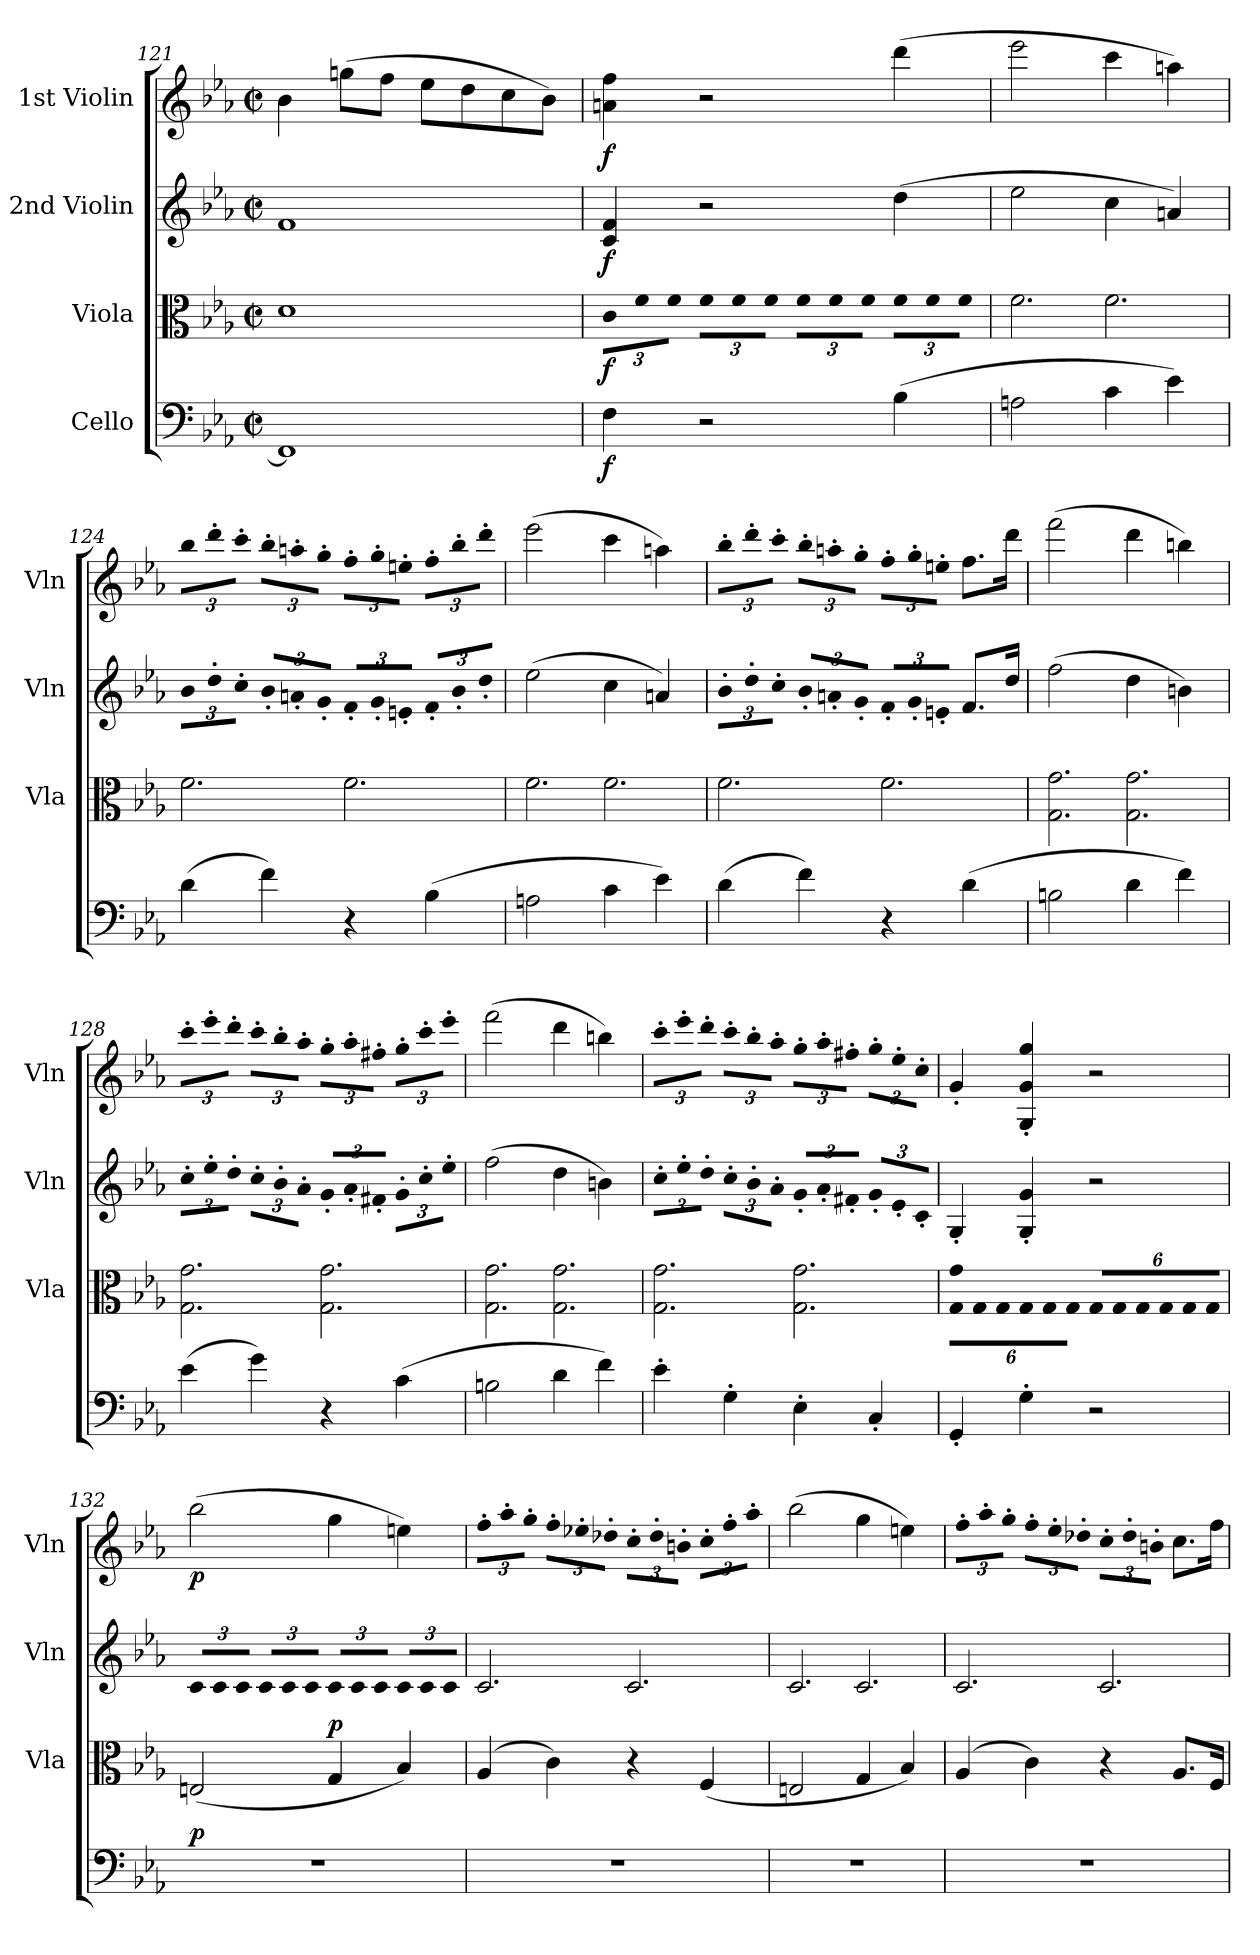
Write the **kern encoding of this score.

**kern	**dynam	**kern	**dynam	**kern	**dynam	**kern	**dynam
*part4	*part4	*part3	*part3	*part2	*part2	*part1	*part1
*staff4	*staff4	*staff3	*staff3	*staff2	*staff2	*staff1	*staff1
*I"Cello	*	*I"Viola	*	*I"2nd Violin	*	*I"1st Violin	*
*	*	*I'Vla	*	*I'Vln	*	*I'Vln	*
*clefF4	*	*clefC3	*	*clefG2	*	*clefG2	*
*k[b-e-a-]	*	*k[b-e-a-]	*	*k[b-e-a-]	*	*k[b-e-a-]	*
*E-:	*	*E-:	*	*E-:	*	*E-:	*
*M2/2	*	*M2/2	*	*M2/2	*	*M2/2	*
*met(c|)	*	*met(c|)	*	*met(c|)	*	*met(c|)	*
=121	=121	=121	=121	=121	=121	=121	=121
1FF]	.	1d	.	1f	.	4b-\	.
.	.	.	.	.	.	(8ggn\L	.
.	.	.	.	.	.	8ff\J	.
.	.	.	.	.	.	8ee-\L	.
.	.	.	.	.	.	8dd\	.
.	.	.	.	.	.	8cc\	.
.	.	.	.	.	.	8b-\J)	.
=122	=122	=122	=122	=122	=122	=122	=122
!	!LO:DY:b	!LO:N:vis=8	!LO:DY:b	!	!LO:DY:b	!	!LO:DY:b
4F\	f	12c\L	f	4c/ 4f/	f	4an\ 4ff\	f
!	!	!LO:N:vis=8	!	!	!	!	!
.	.	12f\	.	.	.	.	.
!	!	!LO:N:vis=8	!	!	!	!	!
.	.	12f\J	.	.	.	.	.
!	!	!LO:N:vis=8	!	!	!	!	!
2r	.	12f\L	.	2r	.	2r	.
!	!	!LO:N:vis=8	!	!	!	!	!
.	.	12f\	.	.	.	.	.
!	!	!LO:N:vis=8	!	!	!	!	!
.	.	12f\J	.	.	.	.	.
!	!	!LO:N:vis=8	!	!	!	!	!
.	.	12f\L	.	.	.	.	.
!	!	!LO:N:vis=8	!	!	!	!	!
.	.	12f\	.	.	.	.	.
!	!	!LO:N:vis=8	!	!	!	!	!
.	.	12f\J	.	.	.	.	.
!	!	!LO:N:vis=8	!	!	!	!	!
(4B-\	.	12f\L	.	(4dd\	.	(4ddd\	.
!	!	!LO:N:vis=8	!	!	!	!	!
.	.	12f\	.	.	.	.	.
!	!	!LO:N:vis=8	!	!	!	!	!
.	.	12f\J	.	.	.	.	.
=123	=123	=123	=123	=123	=123	=123	=123
!	!	!LO:N:vis=2.	!	!	!	!	!
2An\	.	2f\	.	2ee-\	.	2eee-\	.
!	!	!LO:N:vis=2.	!	!	!	!	!
4c\	.	2f\	.	4cc\	.	4ccc\	.
4e-\)	.	.	.	4an/)	.	4aan\)	.
=124	=124	=124	=124	=124	=124	=124	=124
!	!	!LO:N:vis=2.	!	!LO:N:vis=8	!	!LO:N:vis=8	!
(4d\	.	2f\	.	12b-\L	.	12bb-\L	.
!	!	!	!	!LO:N:vis=8	!	!LO:N:vis=8	!
.	.	.	.	12dd'\	.	12ddd'\	.
!	!	!	!	!LO:N:vis=8	!	!LO:N:vis=8	!
.	.	.	.	12cc'\J	.	12ccc'\J	.
!	!	!	!	!LO:N:vis=8	!	!LO:N:vis=8	!
4f\)	.	.	.	12b-'/L	.	12bb-'\L	.
!	!	!	!	!LO:N:vis=8	!	!LO:N:vis=8	!
.	.	.	.	12an'/	.	12aan'\	.
!	!	!	!	!LO:N:vis=8	!	!LO:N:vis=8	!
.	.	.	.	12g'/J	.	12gg'\J	.
!	!	!LO:N:vis=2.	!	!LO:N:vis=8	!	!LO:N:vis=8	!
4r	.	2f\	.	12f'/L	.	12ff'\L	.
!	!	!	!	!LO:N:vis=8	!	!LO:N:vis=8	!
.	.	.	.	12g'/	.	12gg'\	.
!	!	!	!	!LO:N:vis=8	!	!LO:N:vis=8	!
.	.	.	.	12en'/J	.	12een'\J	.
!	!	!	!	!LO:N:vis=8	!	!LO:N:vis=8	!
(4B-\	.	.	.	12f'/L	.	12ff'\L	.
!	!	!	!	!LO:N:vis=8	!	!LO:N:vis=8	!
.	.	.	.	12b-'/	.	12bb-'\	.
!	!	!	!	!LO:N:vis=8	!	!LO:N:vis=8	!
.	.	.	.	12dd'/J	.	12ddd'\J	.
=125	=125	=125	=125	=125	=125	=125	=125
!	!	!LO:N:vis=2.	!	!	!	!	!
2An\	.	2f\	.	(2ee-\	.	(2eee-\	.
!	!	!LO:N:vis=2.	!	!	!	!	!
4c\	.	2f\	.	4cc\	.	4ccc\	.
4e-\)	.	.	.	4an/)	.	4aan\)	.
=126	=126	=126	=126	=126	=126	=126	=126
!	!	!LO:N:vis=2.	!	!LO:N:vis=8	!	!LO:N:vis=8	!
(4d\	.	2f\	.	12b-'\L	.	12bb-'\L	.
!	!	!	!	!LO:N:vis=8	!	!LO:N:vis=8	!
.	.	.	.	12dd'\	.	12ddd'\	.
!	!	!	!	!LO:N:vis=8	!	!LO:N:vis=8	!
.	.	.	.	12cc'\J	.	12ccc'\J	.
!	!	!	!	!LO:N:vis=8	!	!LO:N:vis=8	!
4f\)	.	.	.	12b-'/L	.	12bb-'\L	.
!	!	!	!	!LO:N:vis=8	!	!LO:N:vis=8	!
.	.	.	.	12an'/	.	12aan'\	.
!	!	!	!	!LO:N:vis=8	!	!LO:N:vis=8	!
.	.	.	.	12g'/J	.	12gg'\J	.
!	!	!LO:N:vis=2.	!	!LO:N:vis=8	!	!LO:N:vis=8	!
4r	.	2f\	.	12f'/L	.	12ff'\L	.
!	!	!	!	!LO:N:vis=8	!	!LO:N:vis=8	!
.	.	.	.	12g'/	.	12gg'\	.
!	!	!	!	!LO:N:vis=8	!	!LO:N:vis=8	!
.	.	.	.	12en'/J	.	12een'\J	.
(4d\	.	.	.	8.f/L	.	8.ff\L	.
.	.	.	.	16dd/Jk	.	16ddd\Jk	.
!!LO:LB:g=z
=127	=127	=127	=127	=127	=127	=127	=127
!	!	!LO:N:vis=2.	!	!	!	!	!
2Bn\	.	2G\ 2g\	.	(2ff\	.	(2fff\	.
!	!	!LO:N:vis=2.	!	!	!	!	!
4d\	.	2G\ 2g\	.	4dd\	.	4ddd\	.
4f\)	.	.	.	4bn\)	.	4bbn\)	.
=128	=128	=128	=128	=128	=128	=128	=128
!	!	!LO:N:vis=2.	!	!LO:N:vis=8	!	!LO:N:vis=8	!
(4e-\	.	2G\ 2g\	.	12cc'\L	.	12ccc'\L	.
!	!	!	!	!LO:N:vis=8	!	!LO:N:vis=8	!
.	.	.	.	12ee-'\	.	12eee-'\	.
!	!	!	!	!LO:N:vis=8	!	!LO:N:vis=8	!
.	.	.	.	12dd'\J	.	12ddd'\J	.
!	!	!	!	!LO:N:vis=8	!	!LO:N:vis=8	!
4g\)	.	.	.	12cc'\L	.	12ccc'\L	.
!	!	!	!	!LO:N:vis=8	!	!LO:N:vis=8	!
.	.	.	.	12b-'\	.	12bb-'\	.
!	!	!	!	!LO:N:vis=8	!	!LO:N:vis=8	!
.	.	.	.	12a-'\J	.	12aa-'\J	.
!	!	!LO:N:vis=2.	!	!LO:N:vis=8	!	!LO:N:vis=8	!
4r	.	2G\ 2g\	.	12g'/L	.	12gg'\L	.
!	!	!	!	!LO:N:vis=8	!	!LO:N:vis=8	!
.	.	.	.	12a-'/	.	12aa-'\	.
!	!	!	!	!LO:N:vis=8	!	!LO:N:vis=8	!
.	.	.	.	12f#X'/J	.	12ff#X'\J	.
!	!	!	!	!LO:N:vis=8	!	!LO:N:vis=8	!
(4c\	.	.	.	12g'\L	.	12gg'\L	.
!	!	!	!	!LO:N:vis=8	!	!LO:N:vis=8	!
.	.	.	.	12cc'\	.	12ccc'\	.
!	!	!	!	!LO:N:vis=8	!	!LO:N:vis=8	!
.	.	.	.	12ee-'\J	.	12eee-'\J	.
=129	=129	=129	=129	=129	=129	=129	=129
!	!	!LO:N:vis=2.	!	!	!	!	!
2Bn\	.	2G\ 2g\	.	(2ff\	.	(2fff\	.
!	!	!LO:N:vis=2.	!	!	!	!	!
4d\	.	2G\ 2g\	.	4dd\	.	4ddd\	.
4f\)	.	.	.	4bn\)	.	4bbn\)	.
=130	=130	=130	=130	=130	=130	=130	=130
!	!	!LO:N:vis=2.	!	!LO:N:vis=8	!	!LO:N:vis=8	!
4e-'\	.	2G\ 2g\	.	12cc'\L	.	12ccc'\L	.
!	!	!	!	!LO:N:vis=8	!	!LO:N:vis=8	!
.	.	.	.	12ee-'\	.	12eee-'\	.
!	!	!	!	!LO:N:vis=8	!	!LO:N:vis=8	!
.	.	.	.	12dd'\J	.	12ddd'\J	.
!	!	!	!	!LO:N:vis=8	!	!LO:N:vis=8	!
4G'\	.	.	.	12cc'\L	.	12ccc'\L	.
!	!	!	!	!LO:N:vis=8	!	!LO:N:vis=8	!
.	.	.	.	12b-'\	.	12bb-'\	.
!	!	!	!	!LO:N:vis=8	!	!LO:N:vis=8	!
.	.	.	.	12a-'\J	.	12aa-'\J	.
!	!	!LO:N:vis=2.	!	!LO:N:vis=8	!	!LO:N:vis=8	!
4E-'\	.	2G\ 2g\	.	12g'/L	.	12gg'\L	.
!	!	!	!	!LO:N:vis=8	!	!LO:N:vis=8	!
.	.	.	.	12a-'/	.	12aa-'\	.
!	!	!	!	!LO:N:vis=8	!	!LO:N:vis=8	!
.	.	.	.	12f#X'/J	.	12ff#X'\J	.
!	!	!	!	!LO:N:vis=8	!	!LO:N:vis=8	!
4C'/	.	.	.	12g'/L	.	12gg'\L	.
!	!	!	!	!LO:N:vis=8	!	!LO:N:vis=8	!
.	.	.	.	12e-'/	.	12ee-'\	.
!	!	!	!	!LO:N:vis=8	!	!LO:N:vis=8	!
.	.	.	.	12c'/J	.	12cc'\J	.
=131	=131	=131	=131	=131	=131	=131	=131
!	!	!LO:N:vis=8	!	!	!	!	!
4GG'/	.	12G\ 12g\L	.	4G'/	.	4g'/	.
!	!	!LO:N:vis=8	!	!	!	!	!
.	.	12G\	.	.	.	.	.
!	!	!LO:N:vis=8	!	!	!	!	!
.	.	12G\	.	.	.	.	.
!	!	!LO:N:vis=8	!	!	!	!	!
4G'\	.	12G\	.	4G'/ 4g'/	.	4G'/ 4g'/ 4gg'/	.
!	!	!LO:N:vis=8	!	!	!	!	!
.	.	12G\	.	.	.	.	.
!	!	!LO:N:vis=8	!	!	!	!	!
.	.	12G\J	.	.	.	.	.
!	!	!LO:N:vis=8	!	!	!	!	!
2r	.	12G/L	.	2r	.	2r	.
!	!	!LO:N:vis=8	!	!	!	!	!
.	.	12G/	.	.	.	.	.
!	!	!LO:N:vis=8	!	!	!	!	!
.	.	12G/	.	.	.	.	.
!	!	!LO:N:vis=8	!	!	!	!	!
.	.	12G/	.	.	.	.	.
!	!	!LO:N:vis=8	!	!	!	!	!
.	.	12G/	.	.	.	.	.
!	!	!LO:N:vis=8	!	!	!	!	!
.	.	12G/J	.	.	.	.	.
=132	=132	=132	=132	=132	=132	=132	=132
!	!LO:DY:a	!	!	!LO:N:vis=8	!	!	!LO:DY:b
1r	p	(2En/	.	12c/L	.	(2bb-\	p
!	!	!	!	!LO:N:vis=8	!	!	!
.	.	.	.	12c/	.	.	.
!	!	!	!	!LO:N:vis=8	!	!	!
.	.	.	.	12c/J	.	.	.
!	!	!	!	!LO:N:vis=8	!	!	!
.	.	.	.	12c/L	.	.	.
!	!	!	!	!LO:N:vis=8	!	!	!
.	.	.	.	12c/	.	.	.
!	!	!	!	!LO:N:vis=8	!	!	!
.	.	.	.	12c/J	.	.	.
!	!	!	!LO:DY:a	!LO:N:vis=8	!	!	!
.	.	4G/	p	12c/L	.	4gg\	.
!	!	!	!	!LO:N:vis=8	!	!	!
.	.	.	.	12c/	.	.	.
!	!	!	!	!LO:N:vis=8	!	!	!
.	.	.	.	12c/J	.	.	.
!	!	!	!	!LO:N:vis=8	!	!	!
.	.	4B-/)	.	12c/L	.	4een\)	.
!	!	!	!	!LO:N:vis=8	!	!	!
.	.	.	.	12c/	.	.	.
!	!	!	!	!LO:N:vis=8	!	!	!
.	.	.	.	12c/J	.	.	.
!!LO:LB:g=z
=133	=133	=133	=133	=133	=133	=133	=133
!	!	!	!	!LO:N:vis=2.	!	!LO:N:vis=8	!
1r	.	(4A-/	.	2c/	.	12ff'\L	.
!	!	!	!	!	!	!LO:N:vis=8	!
.	.	.	.	.	.	12aa-'\	.
!	!	!	!	!	!	!LO:N:vis=8	!
.	.	.	.	.	.	12gg'\J	.
!	!	!	!	!	!	!LO:N:vis=8	!
.	.	4c\)	.	.	.	12ff'\L	.
!	!	!	!	!	!	!LO:N:vis=8	!
.	.	.	.	.	.	12ee-X'\	.
!	!	!	!	!	!	!LO:N:vis=8	!
.	.	.	.	.	.	12dd-X'\J	.
!	!	!	!	!LO:N:vis=2.	!	!LO:N:vis=8	!
.	.	4r	.	2c/	.	12cc'\L	.
!	!	!	!	!	!	!LO:N:vis=8	!
.	.	.	.	.	.	12dd-'\	.
!	!	!	!	!	!	!LO:N:vis=8	!
.	.	.	.	.	.	12bn'\J	.
!	!	!	!	!	!	!LO:N:vis=8	!
.	.	(4F/	.	.	.	12cc'\L	.
!	!	!	!	!	!	!LO:N:vis=8	!
.	.	.	.	.	.	12ff'\	.
!	!	!	!	!	!	!LO:N:vis=8	!
.	.	.	.	.	.	12aa-'\J	.
=134	=134	=134	=134	=134	=134	=134	=134
!	!	!	!	!LO:N:vis=2.	!	!	!
1r	.	2En/	.	2c/	.	(2bb-\	.
!	!	!	!	!LO:N:vis=2.	!	!	!
.	.	4G/	.	2c/	.	4gg\	.
.	.	4B-/)	.	.	.	4een\)	.
=135	=135	=135	=135	=135	=135	=135	=135
!	!	!	!	!LO:N:vis=2.	!	!LO:N:vis=8	!
1r	.	(4A-/	.	2c/	.	12ff'\L	.
!	!	!	!	!	!	!LO:N:vis=8	!
.	.	.	.	.	.	12aa-'\	.
!	!	!	!	!	!	!LO:N:vis=8	!
.	.	.	.	.	.	12gg'\J	.
!	!	!	!	!	!	!LO:N:vis=8	!
.	.	4c\)	.	.	.	12ff'\L	.
!	!	!	!	!	!	!LO:N:vis=8	!
.	.	.	.	.	.	12ee-'\	.
!	!	!	!	!	!	!LO:N:vis=8	!
.	.	.	.	.	.	12dd-X'\J	.
!	!	!	!	!LO:N:vis=2.	!	!LO:N:vis=8	!
.	.	4r	.	2c/	.	12cc'\L	.
!	!	!	!	!	!	!LO:N:vis=8	!
.	.	.	.	.	.	12dd-'\	.
!	!	!	!	!	!	!LO:N:vis=8	!
.	.	.	.	.	.	12bn'\J	.
.	.	8.A-/L	.	.	.	8.cc\L	.
.	.	16F/Jk	.	.	.	16ff\Jk	.
=	=	=	=	=	=	=	=
*-	*-	*-	*-	*-	*-	*-	*-
